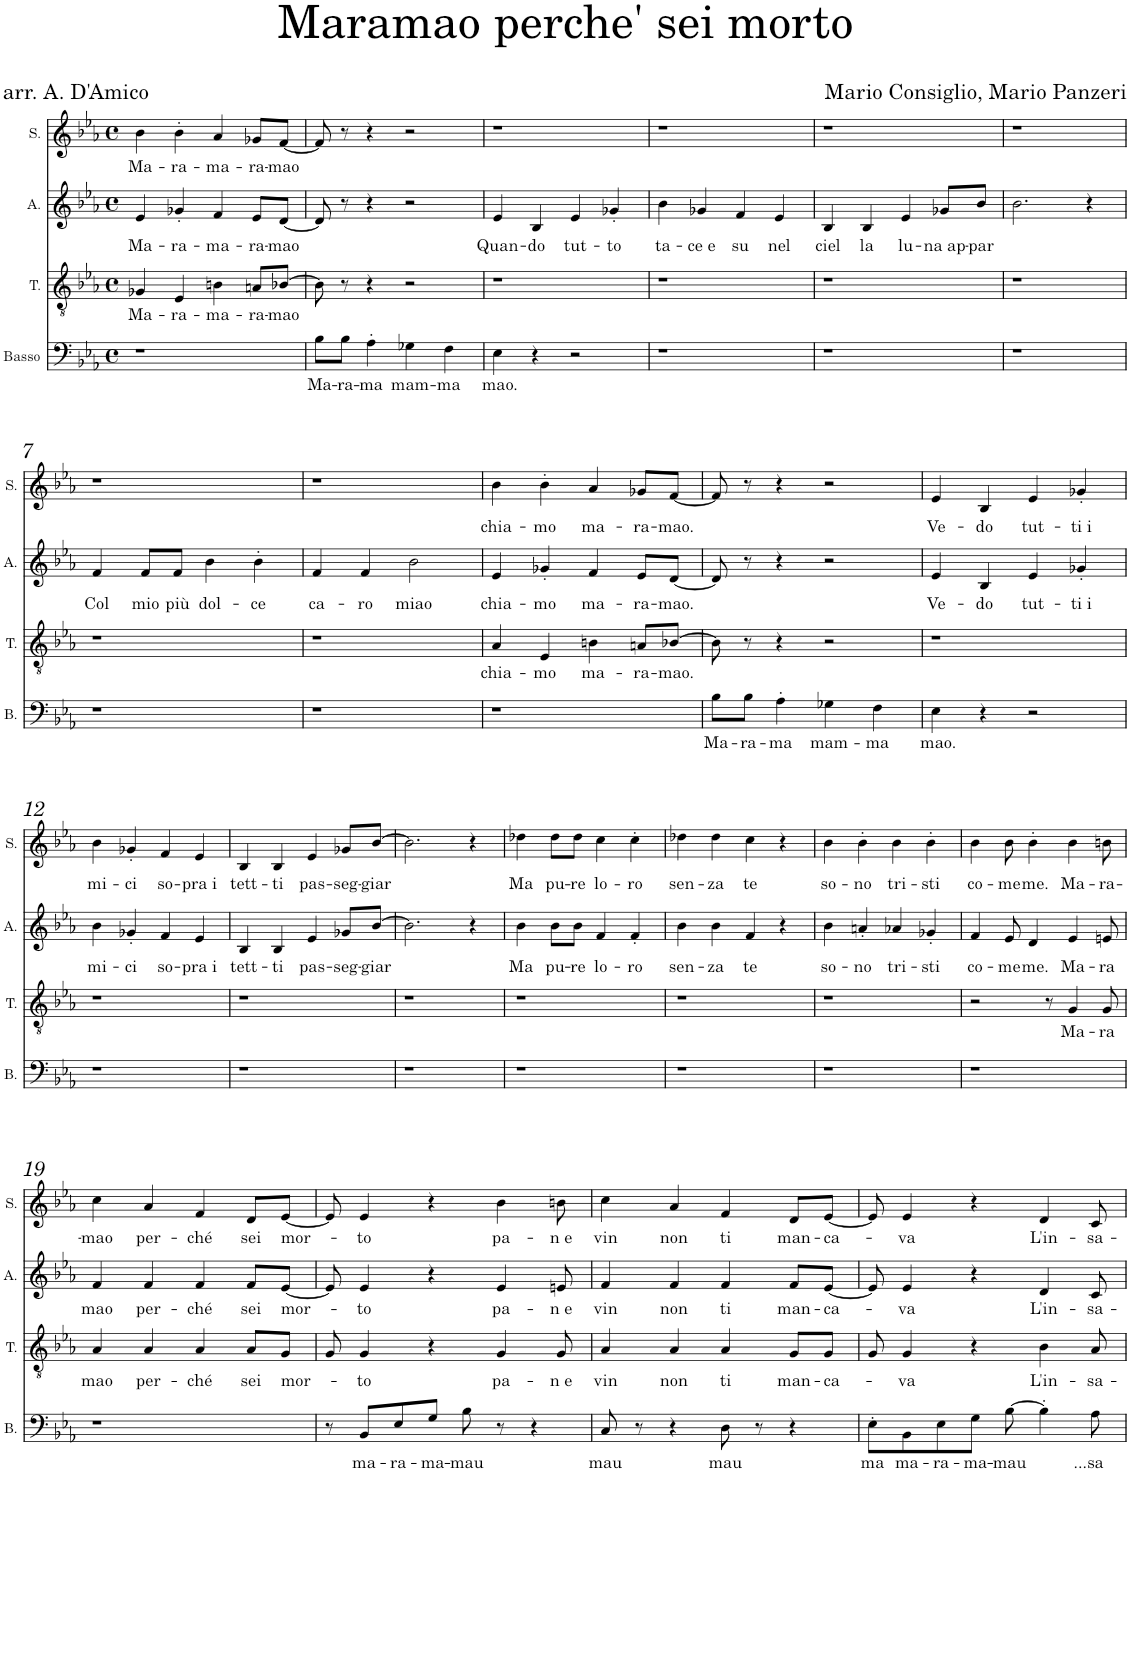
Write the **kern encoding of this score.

**kern	**text	**kern	**text	**kern	**text	**kern	**text
*part4	*part4	*part3	*part3	*part2	*part2	*part1	*part1
*staff4	*staff4	*staff3	*staff3	*staff2	*staff2	*staff1	*staff1
*I"Basso	*	*I"T.	*	*I"A.	*	*I"S.	*
*I'B.	*	*I'T.	*	*I'A.	*	*I'S.	*
*clefF4	*	*clefGv2	*	*clefG2	*	*clefG2	*
*k[b-e-a-]	*	*k[b-e-a-]	*	*k[b-e-a-]	*	*k[b-e-a-]	*
*M4/4	*	*M4/4	*	*M4/4	*	*M4/4	*
*met(c)	*	*met(c)	*	*met(c)	*	*met(c)	*
=1	=1	=1	=1	=1	=1	=1	=1
!	!	!	!LO:LY:b	!	!LO:LY:b	!	!LO:LY:b
1r	.	4G-X/	Ma-	4e-/	Ma-	4b-\	Ma-
!	!	!	!LO:LY:b	!	!LO:LY:b	!	!LO:LY:b
.	.	4E-/	-ra-	4g-X'/	-ra-	4b-'\	-ra-
!	!	!	!LO:LY:b	!	!LO:LY:b	!	!LO:LY:b
.	.	4Bn\	-ma-	4f/	-ma-	4a-/	-ma-
!	!	!	!LO:LY:b	!	!LO:LY:b	!	!LO:LY:b
.	.	8An/L	-ra-	8e-/L	-ra-	8g-X/L	-ra-
!	!	!	!LO:LY:b	!	!LO:LY:b	!	!LO:LY:b
.	.	[8B-X/J	-mao	[8d/J	-mao	[8f/J	-mao
=2	=2	=2	=2	=2	=2	=2	=2
!	!LO:LY:b	!	!	!	!	!	!
8B-\L	Ma-	8B-\]	.	8d/]	.	8f/]	.
!	!LO:LY:b	!	!	!	!	!	!
8B-\J	-ra-	8r	.	8r	.	8r	.
!	!LO:LY:b	!	!	!	!	!	!
4A-'\	-ma	4r	.	4r	.	4r	.
!	!LO:LY:b	!	!	!	!	!	!
4G-X\	mam-	2r	.	2r	.	2r	.
!	!LO:LY:b	!	!	!	!	!	!
4F\	-ma	.	.	.	.	.	.
=3	=3	=3	=3	=3	=3	=3	=3
!	!LO:LY:b	!	!	!	!LO:LY:b	!	!
4E-\	mao.	1r	.	4e-/	Quan-	1r	.
!	!	!	!	!	!LO:LY:b	!	!
4r	.	.	.	4B-/	-do	.	.
!	!	!	!	!	!LO:LY:b	!	!
2r	.	.	.	4e-/	tut-	.	.
!	!	!	!	!	!LO:LY:b	!	!
.	.	.	.	4g-X'/	-to	.	.
=4	=4	=4	=4	=4	=4	=4	=4
!	!	!	!	!	!LO:LY:b	!	!
1r	.	1r	.	4b-\	ta-	1r	.
!	!	!	!	!	!LO:LY:b	!	!
.	.	.	.	4g-X/	-ce e	.	.
!	!	!	!	!	!LO:LY:b	!	!
.	.	.	.	4f/	su	.	.
!	!	!	!	!	!LO:LY:b	!	!
.	.	.	.	4e-/	nel	.	.
=5	=5	=5	=5	=5	=5	=5	=5
!	!	!	!	!	!LO:LY:b	!	!
1r	.	1r	.	4B-/	ciel	1r	.
!	!	!	!	!	!LO:LY:b	!	!
.	.	.	.	4B-/	la	.	.
!	!	!	!	!	!LO:LY:b	!	!
.	.	.	.	4e-/	lu-	.	.
!	!	!	!	!	!LO:LY:b	!	!
.	.	.	.	8g-X/L	-na ap-	.	.
!	!	!	!	!	!LO:LY:b	!	!
.	.	.	.	8b-/J	-par	.	.
=6	=6	=6	=6	=6	=6	=6	=6
1r	.	1r	.	2.b-\	.	1r	.
.	.	.	.	4r	.	.	.
!!LO:LB:g=z
=7	=7	=7	=7	=7	=7	=7	=7
!	!	!	!	!	!LO:LY:b	!	!
1r	.	1r	.	4f/	Col	1r	.
!	!	!	!	!	!LO:LY:b	!	!
.	.	.	.	8f/L	mio	.	.
!	!	!	!	!	!LO:LY:b	!	!
.	.	.	.	8f/J	più	.	.
!	!	!	!	!	!LO:LY:b	!	!
.	.	.	.	4b-\	dol-	.	.
!	!	!	!	!	!LO:LY:b	!	!
.	.	.	.	4b-'\	-ce	.	.
=8	=8	=8	=8	=8	=8	=8	=8
!	!	!	!	!	!LO:LY:b	!	!
1r	.	1r	.	4f/	ca-	1r	.
!	!	!	!	!	!LO:LY:b	!	!
.	.	.	.	4f/	-ro	.	.
!	!	!	!	!	!LO:LY:b	!	!
.	.	.	.	2b-\	miao	.	.
=9	=9	=9	=9	=9	=9	=9	=9
!	!	!	!LO:LY:b	!	!LO:LY:b	!	!LO:LY:b
1r	.	4A-/	chia-	4e-/	chia-	4b-\	chia-
!	!	!	!LO:LY:b	!	!LO:LY:b	!	!LO:LY:b
.	.	4E-/	-mo	4g-X'/	-mo	4b-'\	-mo
!	!	!	!LO:LY:b	!	!LO:LY:b	!	!LO:LY:b
.	.	4Bn\	ma-	4f/	ma-	4a-/	ma-
!	!	!	!LO:LY:b	!	!LO:LY:b	!	!LO:LY:b
.	.	8An/L	-ra-	8e-/L	-ra-	8g-X/L	-ra-
!	!	!	!LO:LY:b	!	!LO:LY:b	!	!LO:LY:b
.	.	[8B-X/J	-mao.	[8d/J	-mao.	[8f/J	-mao.
=10	=10	=10	=10	=10	=10	=10	=10
!	!LO:LY:b	!	!	!	!	!	!
8B-\L	Ma-	8B-\]	.	8d/]	.	8f/]	.
!	!LO:LY:b	!	!	!	!	!	!
8B-\J	-ra-	8r	.	8r	.	8r	.
!	!LO:LY:b	!	!	!	!	!	!
4A-'\	-ma	4r	.	4r	.	4r	.
!	!LO:LY:b	!	!	!	!	!	!
4G-X\	mam-	2r	.	2r	.	2r	.
!	!LO:LY:b	!	!	!	!	!	!
4F\	-ma	.	.	.	.	.	.
=11	=11	=11	=11	=11	=11	=11	=11
!	!LO:LY:b	!	!	!	!LO:LY:b	!	!LO:LY:b
4E-\	mao.	1r	.	4e-/	Ve-	4e-/	Ve-
!	!	!	!	!	!LO:LY:b	!	!LO:LY:b
4r	.	.	.	4B-/	-do	4B-/	-do
!	!	!	!	!	!LO:LY:b	!	!LO:LY:b
2r	.	.	.	4e-/	tut-	4e-/	tut-
!	!	!	!	!	!LO:LY:b	!	!LO:LY:b
.	.	.	.	4g-X'/	-ti i	4g-X'/	-ti i
!!LO:LB:g=z
=12	=12	=12	=12	=12	=12	=12	=12
!	!	!	!	!	!LO:LY:b	!	!LO:LY:b
1r	.	1r	.	4b-\	mi-	4b-\	mi-
!	!	!	!	!	!LO:LY:b	!	!LO:LY:b
.	.	.	.	4g-X'/	-ci	4g-X'/	-ci
!	!	!	!	!	!LO:LY:b	!	!LO:LY:b
.	.	.	.	4f/	so-	4f/	so-
!	!	!	!	!	!LO:LY:b	!	!LO:LY:b
.	.	.	.	4e-/	-pra i	4e-/	-pra i
=13	=13	=13	=13	=13	=13	=13	=13
!	!	!	!	!	!LO:LY:b	!	!LO:LY:b
1r	.	1r	.	4B-/	tett-	4B-/	tett-
!	!	!	!	!	!LO:LY:b	!	!LO:LY:b
.	.	.	.	4B-/	-ti	4B-/	-ti
!	!	!	!	!	!LO:LY:b	!	!LO:LY:b
.	.	.	.	4e-/	pas-	4e-/	pas-
!	!	!	!	!	!LO:LY:b	!	!LO:LY:b
.	.	.	.	8g-X/L	-seg-	8g-X/L	-seg-
!	!	!	!	!	!LO:LY:b	!	!LO:LY:b
.	.	.	.	[8b-/J	-giar	[8b-/J	-giar
=14	=14	=14	=14	=14	=14	=14	=14
1r	.	1r	.	2.b-\]	.	2.b-\]	.
.	.	.	.	4r	.	4r	.
=15	=15	=15	=15	=15	=15	=15	=15
!	!	!	!	!	!LO:LY:b	!	!LO:LY:b
1r	.	1r	.	4b-\	Ma	4dd-X\	Ma
!	!	!	!	!	!LO:LY:b	!	!LO:LY:b
.	.	.	.	8b-\L	pu-	8dd-\L	pu-
!	!	!	!	!	!LO:LY:b	!	!LO:LY:b
.	.	.	.	8b-\J	-re	8dd-\J	-re
!	!	!	!	!	!LO:LY:b	!	!LO:LY:b
.	.	.	.	4f/	lo-	4cc\	lo-
!	!	!	!	!	!LO:LY:b	!	!LO:LY:b
.	.	.	.	4f'/	-ro	4cc'\	-ro
=16	=16	=16	=16	=16	=16	=16	=16
!	!	!	!	!	!LO:LY:b	!	!LO:LY:b
1r	.	1r	.	4b-\	sen-	4dd-X\	sen-
!	!	!	!	!	!LO:LY:b	!	!LO:LY:b
.	.	.	.	4b-\	-za	4dd-\	-za
!	!	!	!	!	!LO:LY:b	!	!LO:LY:b
.	.	.	.	4f/	te	4cc\	te
.	.	.	.	4r	.	4r	.
=17	=17	=17	=17	=17	=17	=17	=17
!	!	!	!	!	!LO:LY:b	!	!LO:LY:b
1r	.	1r	.	4b-\	so-	4b-\	so-
!	!	!	!	!	!LO:LY:b	!	!LO:LY:b
.	.	.	.	4an'/	-no	4b-'\	-no
!	!	!	!	!	!LO:LY:b	!	!LO:LY:b
.	.	.	.	4a-X/	tri-	4b-\	tri-
!	!	!	!	!	!LO:LY:b	!	!LO:LY:b
.	.	.	.	4g-X'/	-sti	4b-'\	-sti
=18	=18	=18	=18	=18	=18	=18	=18
!	!	!	!	!	!LO:LY:b	!	!LO:LY:b
1r	.	2r	.	4f/	co-	4b-\	co-
!	!	!	!	!	!LO:LY:b	!	!LO:LY:b
.	.	.	.	8e-/	-me	8b-\	-me
!	!	!	!	!	!LO:LY:b	!	!LO:LY:b
.	.	.	.	4d/	me.	4b-'\	me.
.	.	8r	.	.	.	.	.
!	!	!	!LO:LY:b	!	!LO:LY:b	!	!LO:LY:b
.	.	4G/	Ma-	4e-/	Ma-	4b-\	Ma-
!	!	!	!LO:LY:b	!	!LO:LY:b	!	!LO:LY:b
.	.	8G/	-ra	8en/	-ra	8bn\	-ra-
!!LO:LB:g=z
=19	=19	=19	=19	=19	=19	=19	=19
!	!	!	!LO:LY:b	!	!LO:LY:b	!	!LO:LY:b
1r	.	4A-/	-mao	4f/	-mao	4cc\	-mao
!	!	!	!LO:LY:b	!	!LO:LY:b	!	!LO:LY:b
.	.	4A-/	per-	4f/	per-	4a-/	per-
!	!	!	!LO:LY:b	!	!LO:LY:b	!	!LO:LY:b
.	.	4A-/	-ché	4f/	-ché	4f/	-ché
!	!	!	!LO:LY:b	!	!LO:LY:b	!	!LO:LY:b
.	.	8A-/L	sei	8f/L	sei	8d/L	sei
!	!	!	!LO:LY:b	!	!LO:LY:b	!	!LO:LY:b
.	.	8G/J	mor-	[8e-/J	mor-	[8e-/J	mor-
=20	=20	=20	=20	=20	=20	=20	=20
8r	.	8G/	.	8e-/]	.	8e-/]	.
!	!LO:LY:b	!	!LO:LY:b	!	!LO:LY:b	!	!LO:LY:b
8BB-/L	ma-	4G/	-to	4e-/	-to	4e-/	-to
!	!LO:LY:b	!	!	!	!	!	!
8E-/	-ra-	.	.	.	.	.	.
!	!LO:LY:b	!	!	!	!	!	!
8G/J	-ma-	4r	.	4r	.	4r	.
!	!LO:LY:b	!	!	!	!	!	!
8B-\	-mau	.	.	.	.	.	.
!	!	!	!LO:LY:b	!	!LO:LY:b	!	!LO:LY:b
8r	.	4G/	pa-	4e-/	pa-	4b-\	pa-
4r	.	.	.	.	.	.	.
!	!	!	!LO:LY:b	!	!LO:LY:b	!	!LO:LY:b
.	.	8G/	-n e	8en/	-n e	8bn\	-n e
=21	=21	=21	=21	=21	=21	=21	=21
!	!LO:LY:b	!	!LO:LY:b	!	!LO:LY:b	!	!LO:LY:b
8C/	mau	4A-/	vin	4f/	vin	4cc\	vin
8r	.	.	.	.	.	.	.
!	!	!	!LO:LY:b	!	!LO:LY:b	!	!LO:LY:b
4r	.	4A-/	non	4f/	non	4a-/	non
!	!LO:LY:b	!	!LO:LY:b	!	!LO:LY:b	!	!LO:LY:b
8D\	mau	4A-/	ti	4f/	ti	4f/	ti
8r	.	.	.	.	.	.	.
!	!	!	!LO:LY:b	!	!LO:LY:b	!	!LO:LY:b
4r	.	8G/L	man-	8f/L	man-	8d/L	man-
!	!	!	!LO:LY:b	!	!LO:LY:b	!	!LO:LY:b
.	.	8G/J	-ca-	[8e-/J	-ca-	[8e-/J	-ca-
=22	=22	=22	=22	=22	=22	=22	=22
!	!LO:LY:b	!	!	!	!	!	!
8E-'\L	ma	8G/	.	8e-/]	.	8e-/]	.
!	!LO:LY:b	!	!LO:LY:b	!	!LO:LY:b	!	!LO:LY:b
8BB-\	ma-	4G/	-va	4e-/	-va	4e-/	-va
!	!LO:LY:b	!	!	!	!	!	!
8E-\	-ra-	.	.	.	.	.	.
!	!LO:LY:b	!	!	!	!	!	!
8G\J	-ma-	4r	.	4r	.	4r	.
!	!LO:LY:b	!	!	!	!	!	!
[8B-\	-mau	.	.	.	.	.	.
!	!	!	!LO:LY:b	!	!LO:LY:b	!	!LO:LY:b
4B-'\]	.	4B-\	L'in-	4d/	L'in-	4d/	L'in-
!	!LO:LY:b	!	!LO:LY:b	!	!LO:LY:b	!	!LO:LY:b
8A-\	...sa	8A-/	-sa-	8c/	-sa-	8c/	-sa-
=	=	=	=	=	=	=	=
*-	*-	*-	*-	*-	*-	*-	*-
